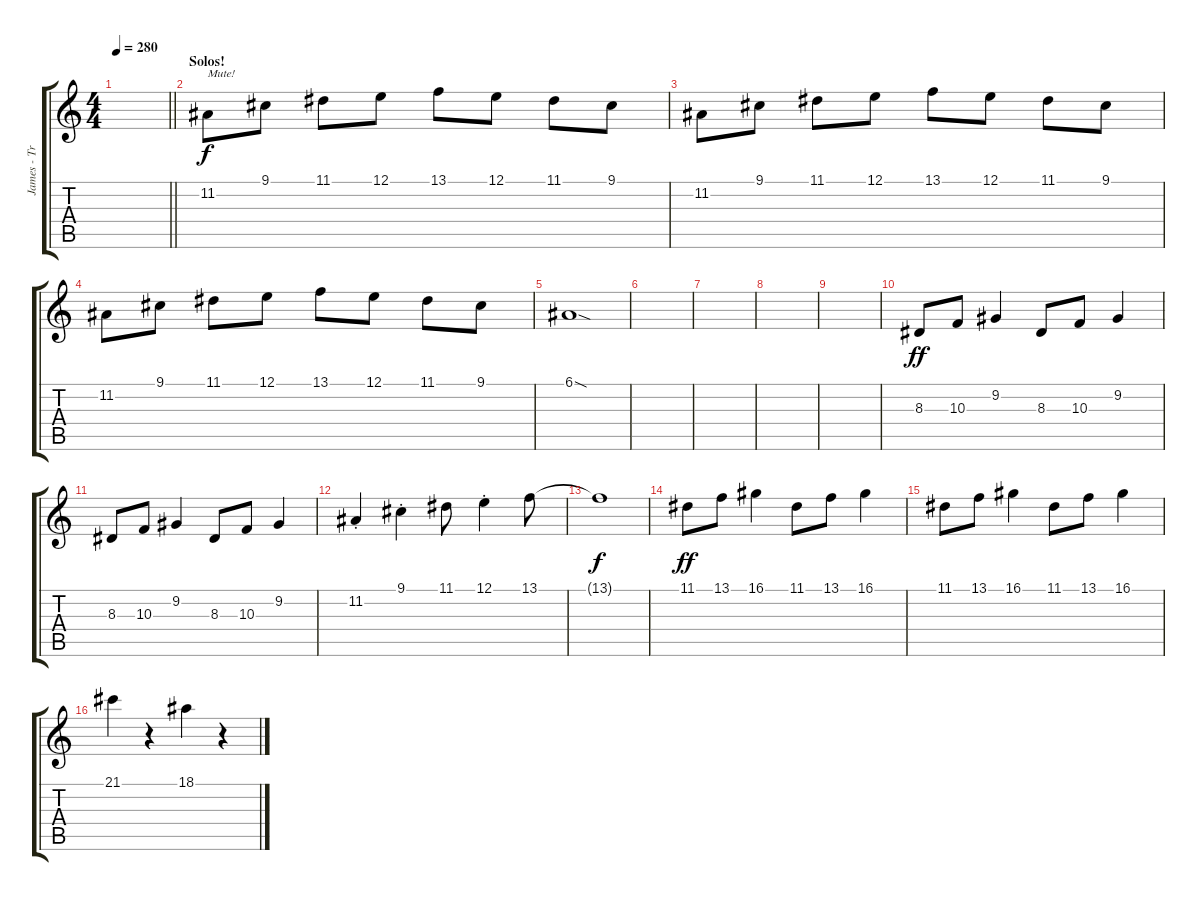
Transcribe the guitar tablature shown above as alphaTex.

\track ("James - Trumpet" "James - Tr") {instrument trumpet}
\staff {score tabs}
\tuning (E4 B3 G3 D3 A2 E2) {hide}
\ts (4 4)
\tempo 280
\clef g2
\barLineRight lightlight
\ks c
|
\section ("" "Solos!")
11.2.8{txt "Mute!" instrument mutedtrumpet} 9.1.8 11.1.8 12.1.8 13.1.8 12.1.8 11.1.8 9.1.8 |
11.2.8 9.1.8 11.1.8 12.1.8 13.1.8 12.1.8 11.1.8 9.1.8 |
11.2.8 9.1.8 11.1.8 12.1.8 13.1.8 12.1.8 11.1.8 9.1.8 |
6.1{sod}.1 |
|
|
|
|
8.3.8{dy ff} 10.3.8 9.2.4 8.3.8 10.3.8 9.2.4 |
8.3.8 10.3.8 9.2.4 8.3.8 10.3.8 9.2.4 |
11.2{st}.4 9.1{st}.4 11.1.8 12.1{st}.4 13.1.8 |
13.1{t}.1{dy f} |
11.1.8{dy ff} 13.1.8 16.1.4 11.1.8 13.1.8 16.1.4 |
11.1.8 13.1.8 16.1.4 11.1.8 13.1.8 16.1.4 |
21.1.4 r.4 18.1.4 r.4
